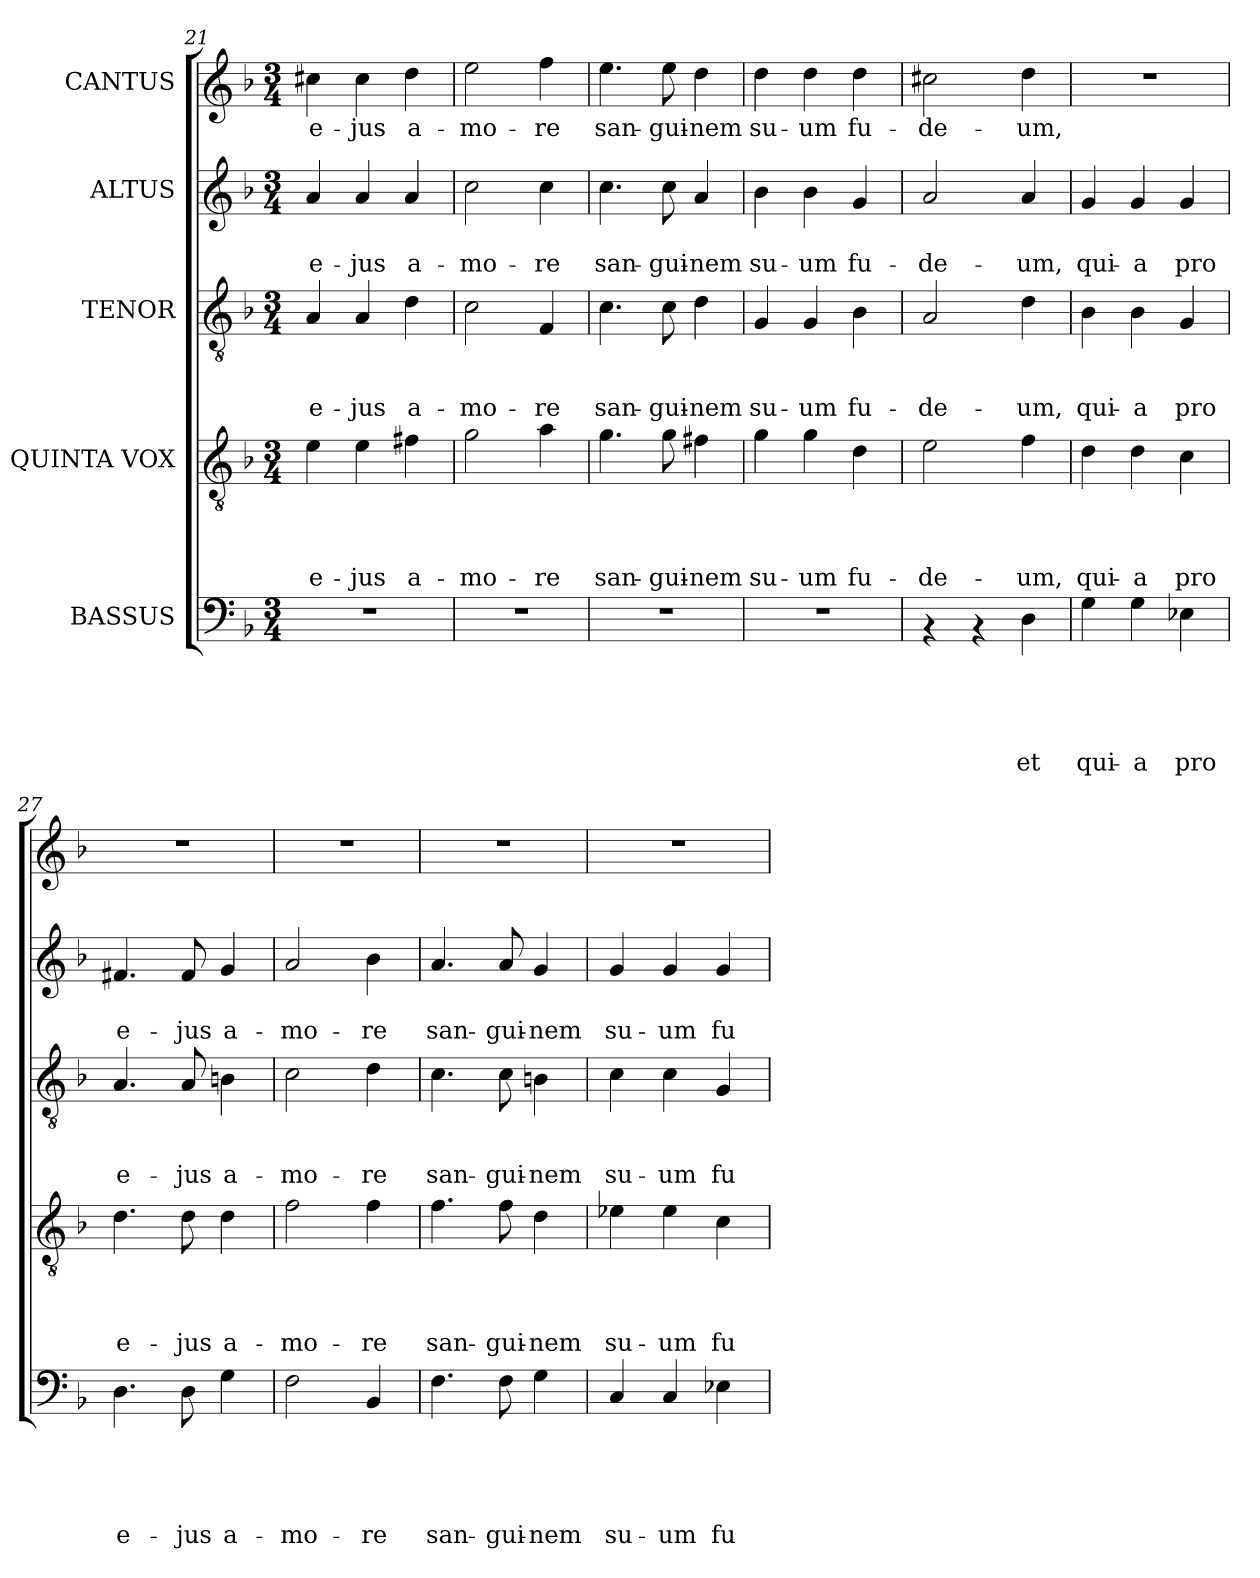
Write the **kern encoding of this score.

**kern	**text	**text	**text	**text	**text	**kern	**text	**text	**text	**text	**kern	**text	**text	**text	**kern	**text	**text	**kern	**text
*part5	*part5	*part5	*part5	*part5	*part5	*part4	*part4	*part4	*part4	*part4	*part3	*part3	*part3	*part3	*part2	*part2	*part2	*part1	*part1
*staff5	*staff5	*staff5	*staff5	*staff5	*staff5	*staff4	*staff4	*staff4	*staff4	*staff4	*staff3	*staff3	*staff3	*staff3	*staff2	*staff2	*staff2	*staff1	*staff1
*I"BASSUS	*	*	*	*	*	*I"QUINTA VOX	*	*	*	*	*I"TENOR	*	*	*	*I"ALTUS	*	*	*I"CANTUS	*
*clefF4	*	*	*	*	*	*clefGv2	*	*	*	*	*clefGv2	*	*	*	*clefG2	*	*	*clefG2	*
*k[b-]	*	*	*	*	*	*k[b-]	*	*	*	*	*k[b-]	*	*	*	*k[b-]	*	*	*k[b-]	*
*F:	*	*	*	*	*	*F:	*	*	*	*	*F:	*	*	*	*F:	*	*	*F:	*
*M3/4	*	*	*	*	*	*M3/4	*	*	*	*	*M3/4	*	*	*	*M3/4	*	*	*M3/4	*
=21	=21	=21	=21	=21	=21	=21	=21	=21	=21	=21	=21	=21	=21	=21	=21	=21	=21	=21	=21
!	!	!	!	!	!	!	!	!	!	!LO:LY:b	!	!	!	!LO:LY:b	!	!	!LO:LY:b	!	!LO:LY:b
2.r	.	.	.	.	.	4e\	.	.	.	e-	4A/	.	.	e-	4a/	.	e-	4cc#X\	e-
!	!	!	!	!	!	!	!	!	!	!LO:LY:b	!	!	!	!LO:LY:b	!	!	!LO:LY:b	!	!LO:LY:b
.	.	.	.	.	.	4e\	.	.	.	-jus	4A/	.	.	-jus	4a/	.	-jus	4cc#\	-jus
!	!	!	!	!	!	!	!	!	!	!LO:LY:b	!	!	!	!LO:LY:b	!	!	!LO:LY:b	!	!LO:LY:b
.	.	.	.	.	.	4f#X\	.	.	.	a-	4d\	.	.	a-	4a/	.	a-	4dd\	a-
=22	=22	=22	=22	=22	=22	=22	=22	=22	=22	=22	=22	=22	=22	=22	=22	=22	=22	=22	=22
!	!	!	!	!	!	!	!	!	!	!LO:LY:b	!	!	!	!LO:LY:b	!	!	!LO:LY:b	!	!LO:LY:b
2.r	.	.	.	.	.	2g\	.	.	.	-mo-	2c\	.	.	-mo-	2cc\	.	-mo-	2ee\	-mo-
!	!	!	!	!	!	!	!	!	!	!LO:LY:b	!	!	!	!LO:LY:b	!	!	!LO:LY:b	!	!LO:LY:b
.	.	.	.	.	.	4a\	.	.	.	-re	4F/	.	.	-re	4cc\	.	-re	4ff\	-re
!!LO:PB:g=z
=23	=23	=23	=23	=23	=23	=23	=23	=23	=23	=23	=23	=23	=23	=23	=23	=23	=23	=23	=23
!	!	!	!	!	!	!	!	!	!	!LO:LY:b	!	!	!	!LO:LY:b	!	!	!LO:LY:b	!	!LO:LY:b
2.r	.	.	.	.	.	4.g\	.	.	.	san-	4.c\	.	.	san-	4.cc\	.	san-	4.ee\	san-
!	!	!	!	!	!	!	!	!	!	!LO:LY:b	!	!	!	!LO:LY:b	!	!	!LO:LY:b	!	!LO:LY:b
.	.	.	.	.	.	8g\	.	.	.	-gui-	8c\	.	.	-gui-	8cc\	.	-gui-	8ee\	-gui-
!	!	!	!	!	!	!	!	!	!	!LO:LY:b	!	!	!	!LO:LY:b	!	!	!LO:LY:b	!	!LO:LY:b
.	.	.	.	.	.	4f#X\	.	.	.	-nem	4d\	.	.	-nem	4a/	.	-nem	4dd\	-nem
=24	=24	=24	=24	=24	=24	=24	=24	=24	=24	=24	=24	=24	=24	=24	=24	=24	=24	=24	=24
!	!	!	!	!	!	!	!	!	!	!LO:LY:b	!	!	!	!LO:LY:b	!	!	!LO:LY:b	!	!LO:LY:b
2.r	.	.	.	.	.	4g\	.	.	.	su-	4G/	.	.	su-	4b-\	.	su-	4dd\	su-
!	!	!	!	!	!	!	!	!	!	!LO:LY:b	!	!	!	!LO:LY:b	!	!	!LO:LY:b	!	!LO:LY:b
.	.	.	.	.	.	4g\	.	.	.	-um	4G/	.	.	-um	4b-\	.	-um	4dd\	-um
!	!	!	!	!	!	!	!	!	!	!LO:LY:b	!	!	!	!LO:LY:b	!	!	!LO:LY:b	!	!LO:LY:b
.	.	.	.	.	.	4d\	.	.	.	fu-	4B-\	.	.	fu-	4g/	.	fu-	4dd\	fu-
=25	=25	=25	=25	=25	=25	=25	=25	=25	=25	=25	=25	=25	=25	=25	=25	=25	=25	=25	=25
!	!	!	!	!	!	!	!	!	!	!LO:LY:b	!	!	!	!LO:LY:b	!	!	!LO:LY:b	!	!LO:LY:b
4rAA	.	.	.	.	.	2e\	.	.	.	-de-	2A/	.	.	-de-	2a/	.	-de-	2cc#X\	-de-
4rAA	.	.	.	.	.	.	.	.	.	.	.	.	.	.	.	.	.	.	.
!	!	!	!	!	!LO:LY:b	!	!	!	!	!LO:LY:b	!	!	!	!LO:LY:b	!	!	!LO:LY:b	!	!LO:LY:b
4D\	.	.	.	.	et	4f\	.	.	.	-um,	4d\	.	.	-um,	4a/	.	-um,	4dd\	-um,
=26	=26	=26	=26	=26	=26	=26	=26	=26	=26	=26	=26	=26	=26	=26	=26	=26	=26	=26	=26
!	!	!	!	!	!LO:LY:b	!	!	!	!	!LO:LY:b	!	!	!	!LO:LY:b	!	!	!LO:LY:b	!	!
4G\	.	.	.	.	qui-	4d\	.	.	.	qui-	4B-\	.	.	qui-	4g/	.	qui-	2.r	.
!	!	!	!	!	!LO:LY:b	!	!	!	!	!LO:LY:b	!	!	!	!LO:LY:b	!	!	!LO:LY:b	!	!
4G\	.	.	.	.	-a	4d\	.	.	.	-a	4B-\	.	.	-a	4g/	.	-a	.	.
!	!	!	!	!	!LO:LY:b	!	!	!	!	!LO:LY:b	!	!	!	!LO:LY:b	!	!	!LO:LY:b	!	!
4E-X\	.	.	.	.	pro	4c\	.	.	.	pro	4G/	.	.	pro	4g/	.	pro	.	.
=27	=27	=27	=27	=27	=27	=27	=27	=27	=27	=27	=27	=27	=27	=27	=27	=27	=27	=27	=27
!	!	!	!	!	!LO:LY:b	!	!	!	!	!LO:LY:b	!	!	!	!LO:LY:b	!	!	!LO:LY:b	!	!
4.D\	.	.	.	.	e-	4.d\	.	.	.	e-	4.A/	.	.	e-	4.f#X/	.	e-	2.r	.
!	!	!	!	!	!LO:LY:b	!	!	!	!	!LO:LY:b	!	!	!	!LO:LY:b	!	!	!LO:LY:b	!	!
8D\	.	.	.	.	-jus	8d\	.	.	.	-jus	8A/	.	.	-jus	8f#/	.	-jus	.	.
!	!	!	!	!	!LO:LY:b	!	!	!	!	!LO:LY:b	!	!	!	!LO:LY:b	!	!	!LO:LY:b	!	!
4G\	.	.	.	.	a-	4d\	.	.	.	a-	4Bn\	.	.	a-	4g/	.	a-	.	.
=28	=28	=28	=28	=28	=28	=28	=28	=28	=28	=28	=28	=28	=28	=28	=28	=28	=28	=28	=28
!	!	!	!	!	!LO:LY:b	!	!	!	!	!LO:LY:b	!	!	!	!LO:LY:b	!	!	!LO:LY:b	!	!
2F\	.	.	.	.	-mo-	2f\	.	.	.	-mo-	2c\	.	.	-mo-	2a/	.	-mo-	2.r	.
!	!	!	!	!	!LO:LY:b	!	!	!	!	!LO:LY:b	!	!	!	!LO:LY:b	!	!	!LO:LY:b	!	!
4BB-/	.	.	.	.	-re	4f\	.	.	.	-re	4d\	.	.	-re	4b-\	.	-re	.	.
=29	=29	=29	=29	=29	=29	=29	=29	=29	=29	=29	=29	=29	=29	=29	=29	=29	=29	=29	=29
!	!	!	!	!	!LO:LY:b	!	!	!	!	!LO:LY:b	!	!	!	!LO:LY:b	!	!	!LO:LY:b	!	!
4.F\	.	.	.	.	san-	4.f\	.	.	.	san-	4.c\	.	.	san-	4.a/	.	san-	2.r	.
!	!	!	!	!	!LO:LY:b	!	!	!	!	!LO:LY:b	!	!	!	!LO:LY:b	!	!	!LO:LY:b	!	!
8F\	.	.	.	.	-gui-	8f\	.	.	.	-gui-	8c\	.	.	-gui-	8a/	.	-gui-	.	.
!	!	!	!	!	!LO:LY:b	!	!	!	!	!LO:LY:b	!	!	!	!LO:LY:b	!	!	!LO:LY:b	!	!
4G\	.	.	.	.	-nem	4d\	.	.	.	-nem	4Bn\	.	.	-nem	4g/	.	-nem	.	.
=30	=30	=30	=30	=30	=30	=30	=30	=30	=30	=30	=30	=30	=30	=30	=30	=30	=30	=30	=30
!	!	!	!	!	!LO:LY:b	!	!	!	!	!LO:LY:b	!	!	!	!LO:LY:b	!	!	!LO:LY:b	!	!
4C/	.	.	.	.	su-	4e-X\	.	.	.	su-	4c\	.	.	su-	4g/	.	su-	2.r	.
!	!	!	!	!	!LO:LY:b	!	!	!	!	!LO:LY:b	!	!	!	!LO:LY:b	!	!	!LO:LY:b	!	!
4C/	.	.	.	.	-um	4e-\	.	.	.	-um	4c\	.	.	-um	4g/	.	-um	.	.
!	!	!	!	!	!LO:LY:b	!	!	!	!	!LO:LY:b	!	!	!	!LO:LY:b	!	!	!LO:LY:b	!	!
4E-X\	.	.	.	.	fu-	4c\	.	.	.	fu-	4G/	.	.	fu-	4g/	.	fu-	.	.
=	=	=	=	=	=	=	=	=	=	=	=	=	=	=	=	=	=	=	=
*-	*-	*-	*-	*-	*-	*-	*-	*-	*-	*-	*-	*-	*-	*-	*-	*-	*-	*-	*-
